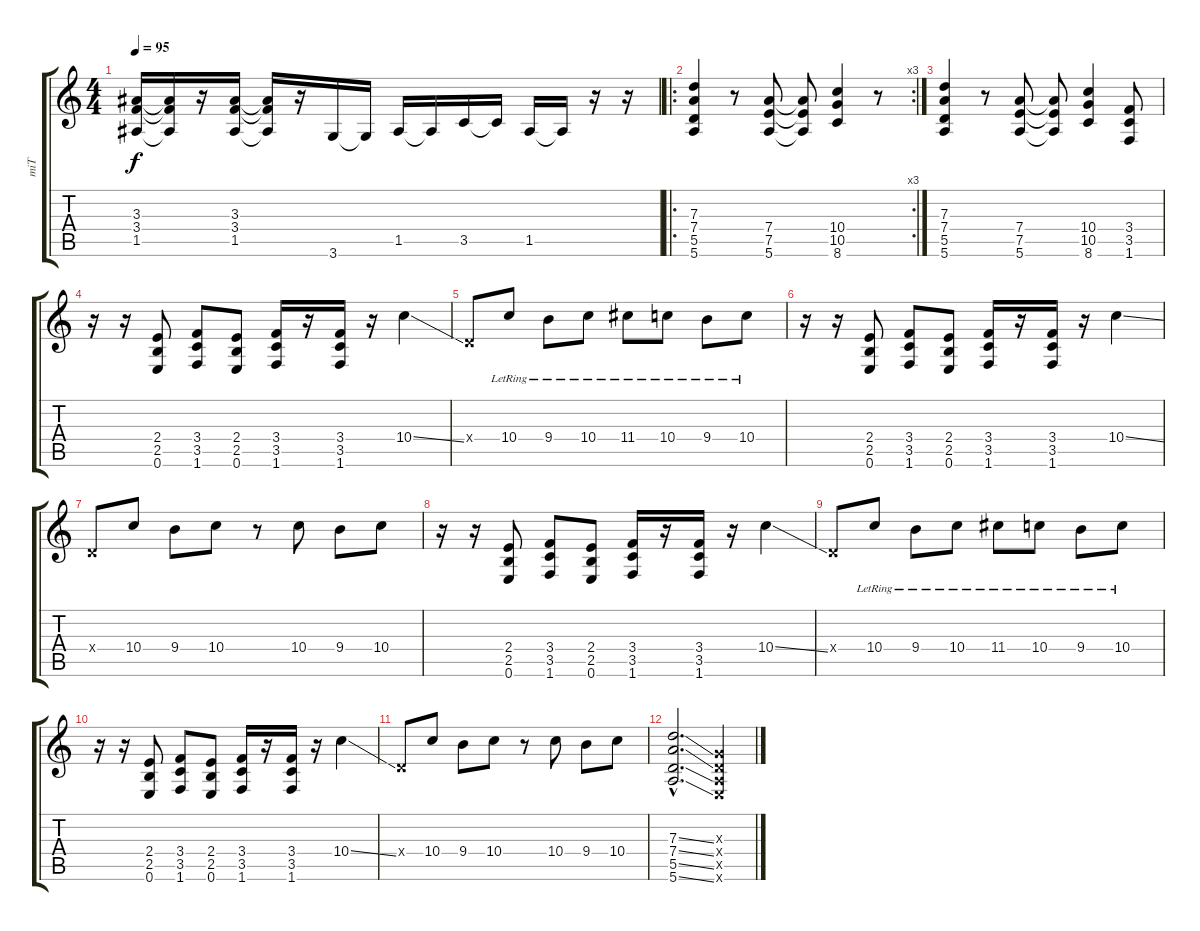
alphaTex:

\track ("miT" "miT") {instrument overdrivenguitar}
\staff {score tabs}
\tuning (E4 B3 G3 D3 A2 E2) {hide}
\ts (4 4)
\tempo 95
\clef g2
\ks c
(3.3 3.4 1.5).16{dy f} (3.3{t} 3.4{t} 1.5{t}).16 r.16 (3.3 3.4 1.5).16 (3.3{t} 3.4{t} 1.5{t}).16 r.16 3.6.16 3.6{t}.16 1.5.16 1.5{t}.16 3.5.16 3.5{t}.16 1.5.16 1.5{t}.16 r.16 r.16 |
\ro
\rc 3
(7.3 7.4 5.5 5.6).4 r.8 (7.4 7.5 5.6).8 (7.4{t} 7.5{t} 5.6{t}).8 (10.4 10.5 8.6).4 r.8 |
(7.3 7.4 5.5 5.6).4 r.8 (7.4 7.5 5.6).8 (7.4{t} 7.5{t} 5.6{t}).8 (10.4 10.5 8.6).4 (3.4 3.5 1.6).8 |
r.16 r.16 (2.4 2.5 0.6).8 (3.4 3.5 1.6).8 (2.4 2.5 0.6).8 (3.4 3.5 1.6).16 r.16 (3.4 3.5 1.6).16 r.16 10.4{ss}.4 |
0.4{x}.8 10.4{lr}.8 9.4{lr}.8 10.4{lr}.8 11.4{lr}.8 10.4{lr}.8 9.4{lr}.8 10.4{lr}.8 |
r.16 r.16 (2.4 2.5 0.6).8 (3.4 3.5 1.6).8 (2.4 2.5 0.6).8 (3.4 3.5 1.6).16 r.16 (3.4 3.5 1.6).16 r.16 10.4{ss}.4 |
0.4{x}.8 10.4.8 9.4.8 10.4.8 r.8 10.4.8 9.4.8 10.4.8 |
r.16 r.16 (2.4 2.5 0.6).8 (3.4 3.5 1.6).8 (2.4 2.5 0.6).8 (3.4 3.5 1.6).16 r.16 (3.4 3.5 1.6).16 r.16 10.4{ss}.4 |
0.4{x}.8 10.4{lr}.8 9.4{lr}.8 10.4{lr}.8 11.4{lr}.8 10.4{lr}.8 9.4{lr}.8 10.4{lr}.8 |
r.16 r.16 (2.4 2.5 0.6).8 (3.4 3.5 1.6).8 (2.4 2.5 0.6).8 (3.4 3.5 1.6).16 r.16 (3.4 3.5 1.6).16 r.16 10.4{ss}.4 |
0.4{x}.8 10.4.8 9.4.8 10.4.8 r.8 10.4.8 9.4.8 10.4.8 |
(7.3{ss hac} 7.4{ss hac} 5.5{ss hac} 5.6{ss hac}).2{d} (0.3{x} 0.4{x} 0.5{x} 0.6{x}).4
